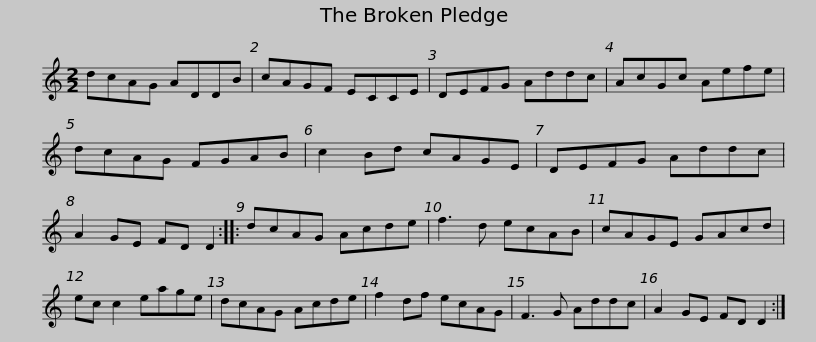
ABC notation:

X:1
L:1/8
M:2/2
I:linebreak $
K:C
V:1 treble
V:1
 dcAG ADDB | cAGF ECCE | DEFG Addc | AcGc Aefe |$ dcAG FGAB | %5
 c2 Bd cAGE | DEFG Addc | A2 GE FD D2 ::$ dcAG Acde | f3 d ecAB | %10
 cAGE GAcd | ec c2 eage |$ dcAG Acde | f2 df ecAG | F3 G Addc | %15
 A2 GE FD D2 :| %16
